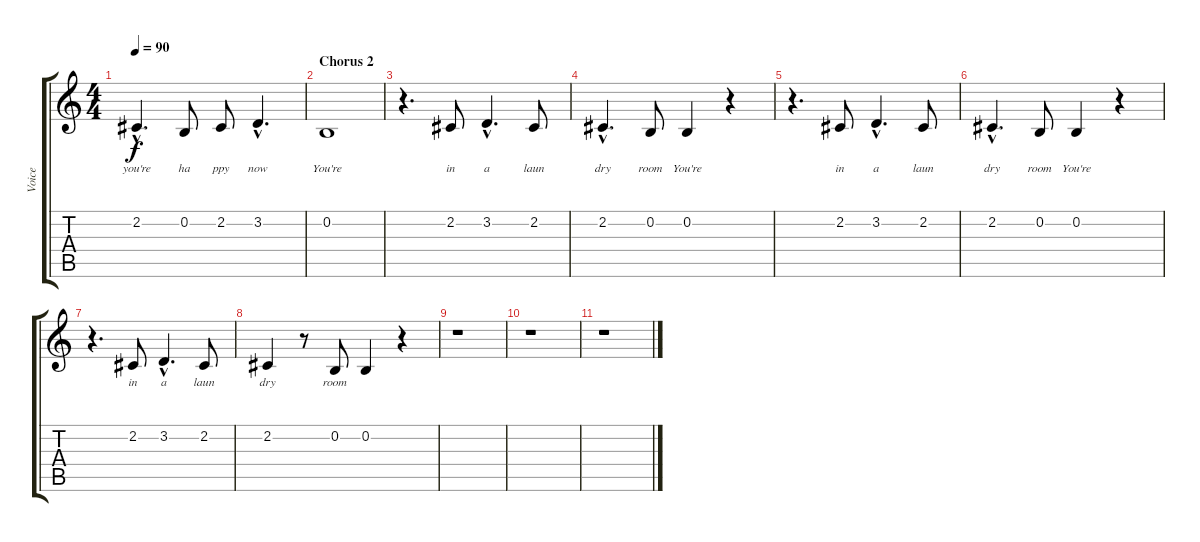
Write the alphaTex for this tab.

\track ("Voice" "Voice") {instrument flute}
\staff {score tabs}
\tuning (E4 B3 G3 D3 A2 E2) {hide}
\ts (4 4)
\tempo 90
\clef g2
\ks c
2.2{hac}.4{d lyrics (0 "you're") lyrics (1 "") lyrics (2 "") lyrics (3 "") lyrics (4 "") dy f} 0.2.8{lyrics (0 "ha") lyrics (1 "") lyrics (2 "") lyrics (3 "") lyrics (4 "")} 2.2.8{lyrics (0 "ppy") lyrics (1 "") lyrics (2 "") lyrics (3 "") lyrics (4 "")} 3.2{hac}.4{d lyrics (0 "now") lyrics (1 "") lyrics (2 "") lyrics (3 "") lyrics (4 "")} |
\section ("" "Chorus 2 ")
0.2.1{lyrics (0 "You're") lyrics (1 "") lyrics (2 "") lyrics (3 "") lyrics (4 "")} |
r.4{d} 2.2.8{lyrics (0 "in") lyrics (1 "") lyrics (2 "") lyrics (3 "") lyrics (4 "")} 3.2{hac}.4{d lyrics (0 "a") lyrics (1 "") lyrics (2 "") lyrics (3 "") lyrics (4 "")} 2.2.8{lyrics (0 "laun") lyrics (1 "") lyrics (2 "") lyrics (3 "") lyrics (4 "")} |
2.2{hac}.4{d lyrics (0 "dry") lyrics (1 "") lyrics (2 "") lyrics (3 "") lyrics (4 "")} 0.2.8{lyrics (0 "room") lyrics (1 "") lyrics (2 "") lyrics (3 "") lyrics (4 "")} 0.2.4{lyrics (0 "You're") lyrics (1 "") lyrics (2 "") lyrics (3 "") lyrics (4 "")} r.4 |
r.4{d} 2.2.8{lyrics (0 "in") lyrics (1 "") lyrics (2 "") lyrics (3 "") lyrics (4 "")} 3.2{hac}.4{d lyrics (0 "a") lyrics (1 "") lyrics (2 "") lyrics (3 "") lyrics (4 "")} 2.2.8{lyrics (0 "laun") lyrics (1 "") lyrics (2 "") lyrics (3 "") lyrics (4 "")} |
2.2{hac}.4{d lyrics (0 "dry") lyrics (1 "") lyrics (2 "") lyrics (3 "") lyrics (4 "")} 0.2.8{lyrics (0 "room") lyrics (1 "") lyrics (2 "") lyrics (3 "") lyrics (4 "")} 0.2.4{lyrics (0 "You're") lyrics (1 "") lyrics (2 "") lyrics (3 "") lyrics (4 "")} r.4 |
r.4{d} 2.2.8{lyrics (0 "in") lyrics (1 "") lyrics (2 "") lyrics (3 "") lyrics (4 "")} 3.2{hac}.4{d lyrics (0 "a") lyrics (1 "") lyrics (2 "") lyrics (3 "") lyrics (4 "")} 2.2.8{lyrics (0 "laun") lyrics (1 "") lyrics (2 "") lyrics (3 "") lyrics (4 "")} |
2.2.4{lyrics (0 "dry") lyrics (1 "") lyrics (2 "") lyrics (3 "") lyrics (4 "")} r.8 0.2.8{lyrics (0 "room") lyrics (1 "") lyrics (2 "") lyrics (3 "") lyrics (4 "")} 0.2.4 r.4 |
r.1 |
r.1 |
r.1
